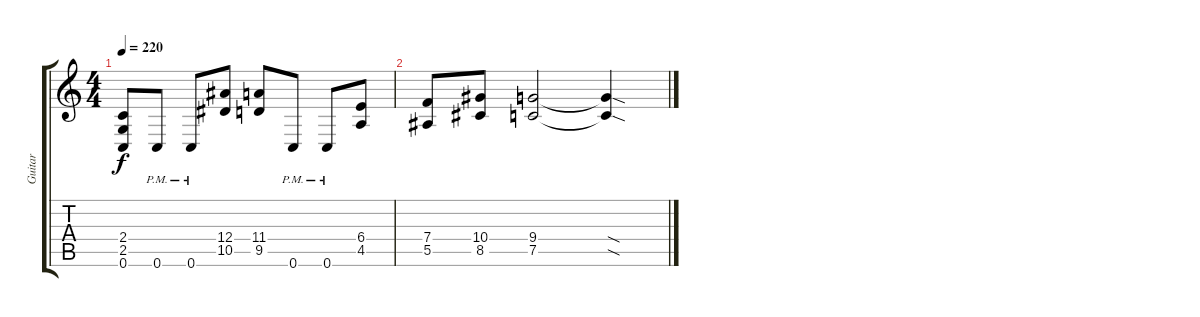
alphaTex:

\track ("Guitar" "Guitar") {instrument distortionguitar}
\staff {score tabs}
\tuning (C4 G3 Eb3 Bb2 F2 C2) {hide}
\ts (4 4)
\tempo 220
\clef g2
\ks c
(2.4 2.5 0.6).8{dy f} 0.6{pm}.8 0.6{pm}.8 (12.4 10.5).8 (11.4 9.5).8 0.6{pm}.8 0.6{pm}.8 (6.4 4.5).8 |
(7.4 5.5).8 (10.4 8.5).8 (9.4 7.5).2 (9.4{sod t} 7.5{sod t}).4
